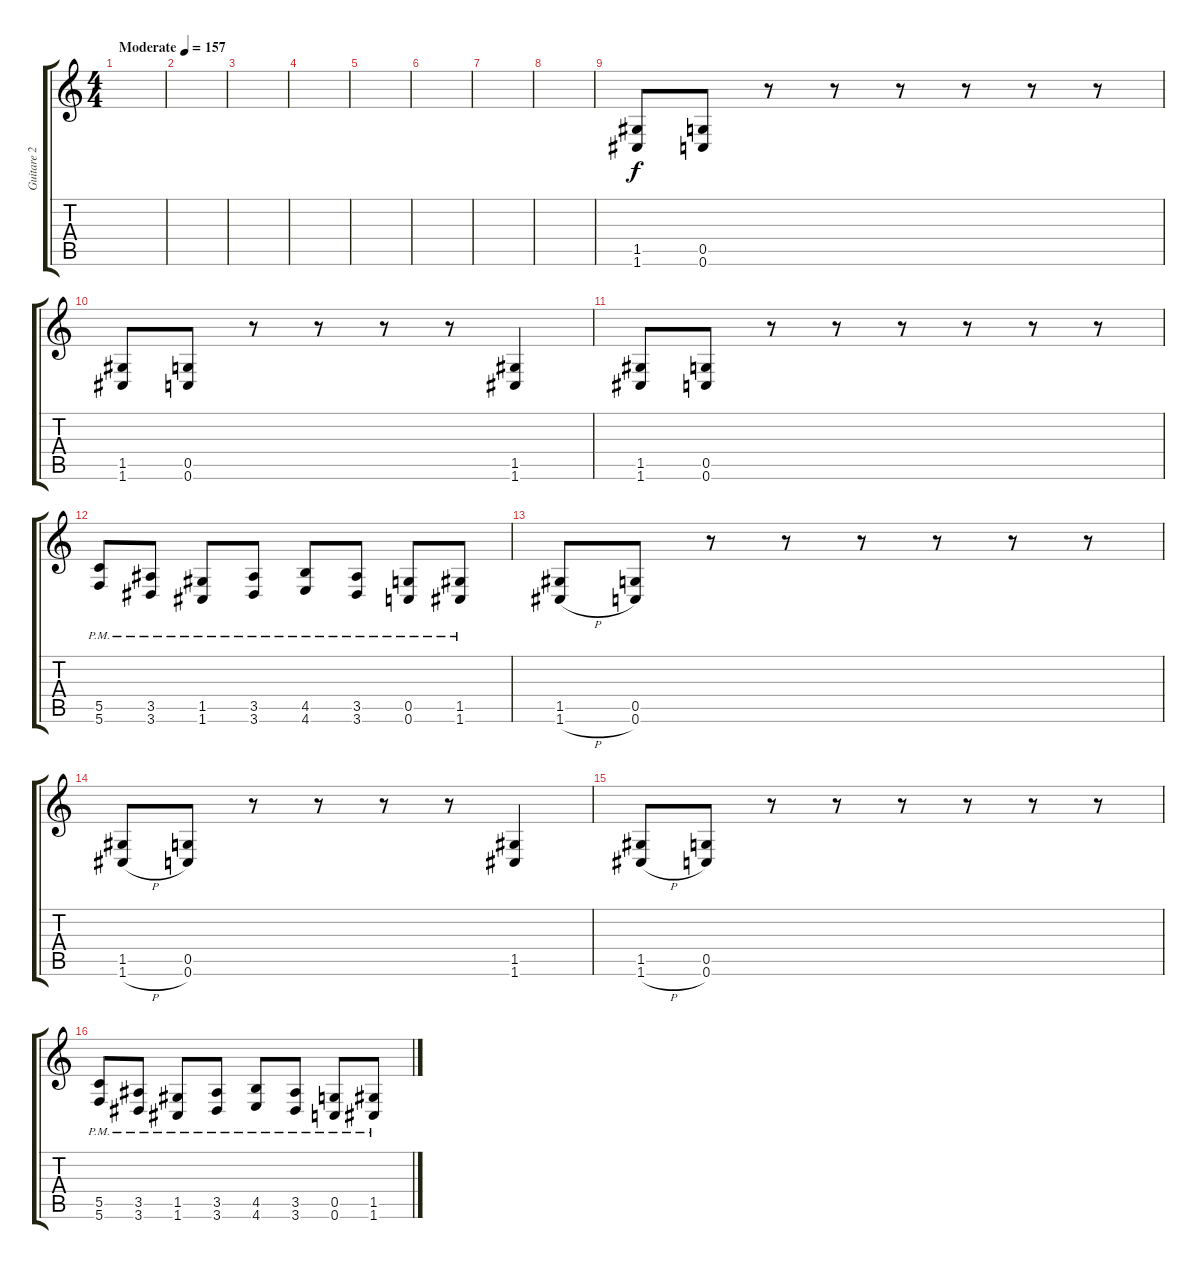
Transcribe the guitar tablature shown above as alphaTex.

\track ("Guitare 2" "Guitare 2") {instrument distortionguitar}
\staff {score tabs}
\tuning (D4 A3 F3 C3 G2 C2) {hide}
\ts (4 4)
\tempo (157 "Moderate")
\clef g2
\ks c
|
|
|
|
|
|
|
|
(1.5 1.6).8 (0.5 0.6).8 r.8 r.8 r.8 r.8 r.8 r.8 |
(1.5 1.6).8 (0.5 0.6).8 r.8 r.8 r.8 r.8 (1.5 1.6).4 |
(1.5 1.6).8 (0.5 0.6).8 r.8 r.8 r.8 r.8 r.8 r.8 |
(5.5 5.6{pm}).8 (3.5 3.6{pm}).8 (1.5 1.6{pm}).8 (3.5 3.6{pm}).8 (4.5 4.6{pm}).8 (3.5 3.6{pm}).8 (0.5 0.6{pm}).8 (1.5 1.6{pm}).8 |
(1.5 1.6{h}).8 (0.5 0.6).8 r.8 r.8 r.8 r.8 r.8 r.8 |
(1.5 1.6{h}).8 (0.5 0.6).8 r.8 r.8 r.8 r.8 (1.5 1.6).4 |
(1.5 1.6{h}).8 (0.5 0.6).8 r.8 r.8 r.8 r.8 r.8 r.8 |
(5.5 5.6{pm}).8 (3.5 3.6{pm}).8 (1.5 1.6{pm}).8 (3.5 3.6{pm}).8 (4.5 4.6{pm}).8 (3.5 3.6{pm}).8 (0.5 0.6{pm}).8 (1.5 1.6{pm}).8
